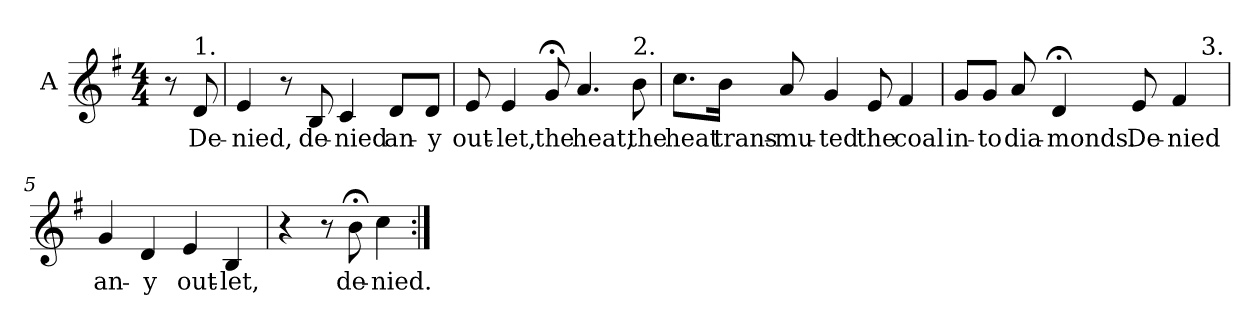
**kern	**text
*part1	*part1
*staff1	*staff1
*I"A	*
*clefG2	*
*k[f#]	*
*G:	*
*M4/4	*
=	=
8r	.
!LO:TX:a:t=1.	!
!	!LO:LY:b
8d/	De-
=1	=1
!	!LO:LY:b
4e/	-nied,
8r	.
!	!LO:LY:b
8B/	de-
!	!LO:LY:b
4c/	-nied
!	!LO:LY:b
8d/L	an-
!	!LO:LY:b
8d/J	-y
=2	=2
!	!LO:LY:b
8e/	out-
!	!LO:LY:b
4e/	-let,
!	!LO:LY:b
8g;/	the
!	!LO:LY:b
4.a/	heat,
!LO:TX:a:t=2.	!
!	!LO:LY:b
8b\	the
=3	=3
!	!LO:LY:b
8.cc\L	heat
!	!LO:LY:b
16b\Jk	trans-
!	!LO:LY:b
8a/	-mu-
!	!LO:LY:b
4g/	-ted
!	!LO:LY:b
8e/	the
!	!LO:LY:b
4f#/	coal
!!LO:LB:g=z
=4	=4
!	!LO:LY:b
*^	*
8g/L	2..ryy	in-
!	!	!LO:LY:b
8g/J	.	-to
!	!	!LO:LY:b
8a/	.	dia-
!	!	!LO:LY:b
4d;/	.	-monds.
!	!	!LO:LY:b
8e/	.	De-
!	!	!LO:LY:b
4f#/	.	-nied
!	!LO:TX:a:t=3.	!
.	8ryy	.
=5	=5	=5
!	!	!LO:LY:b
*v	*v	*
4g/	an-
!	!LO:LY:b
4d/	-y
!	!LO:LY:b
4e/	out-
!	!LO:LY:b
4B/	-let,
=6	=6
4r	.
8r	.
!	!LO:LY:b
8b;<\	de-
!	!LO:LY:b
4cc\	-nied.
=:|!	=:|!
*-	*-
